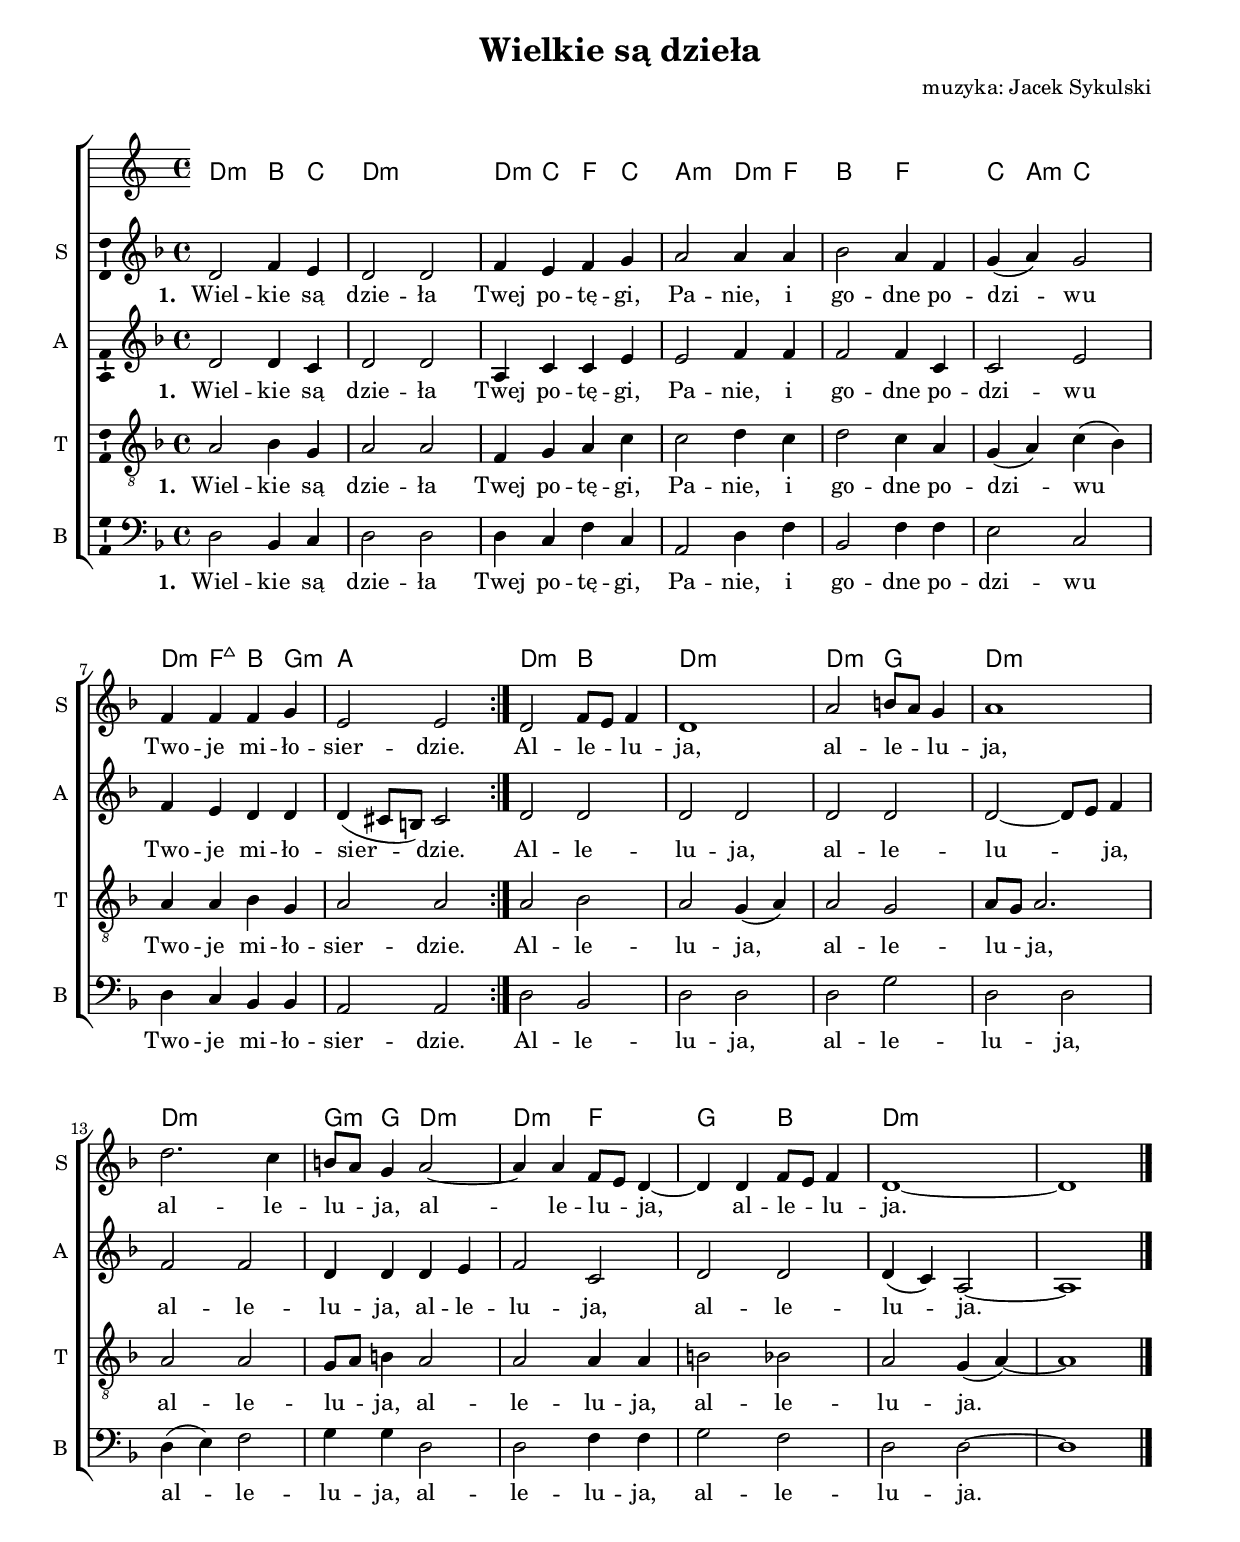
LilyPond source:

\version "2.12.3"
\pointAndClickOff
\header	{
  title = "Wielkie są dzieła"
  composer = "muzyka: Jacek Sykulski"
}
commonprops = {
  \autoBeamOff
  \key d \minor
  \time 4/4
}
scoretempomarker = {
  \tempo 4=110
  \set Score.tempoHideNote = ##t
}
\paper {
  system-count = #3
  top-markup-spacing #'space = #8
  markup-system-spacing #'space = #14
  system-system-spacing #'space = #18
  line-width = 180 \mm
}
#(set-global-staff-size 18)
%--------------------------------MELODY--------------------------------
sopranomelody =	\relative c'' {
  \repeat volta 2 {
    d,2 f4 e | d2 d |
    f4 e f g | a2 a4 a |
    bes2 a4 f | g( a) g2 |
    f4 f f g | e2 e |
  }
  d2 f8[ e] f4 | d1 |
  a'2 b8[ a] g4 | a1 |
  d2. c4 | b8[ a] g4
  a2 ~ | a4 a f8[ e] d4 ~ | d
  d4 f8[ e] f4 | d1 ~ | d1  % czy tu nie powinno być f8[ d] e4 ?
  \bar "|."
}
altomelody = \relative f' {
  \repeat volta 2 {
    d2 d4 c | d2 d |
    a4 c c e | e2 f4 f |
    f2 f4 c | c2 e |
    f4 e d d | d( cis8[ b]) cis2
  }
  d2 d | d d |
  d2 d | d ~ d8[ e] f4 |
  f2 f | d4 d
  d4 e | f2 c2 |
  d2 d | d4( c) a2 ~ | a1
  \bar "|."
}
tenormelody = \relative c' {
  \repeat volta 2 {
    a2 bes4 g | a2 a |
    f4 g a c | c2 d4 c |
    d2 c4 a | g( a) c( bes) |
    a4 a bes g | a2 a
  }
  a2 bes | a g4( a) |
  a2 g | a8[ g] a2. |
  a2 a | g8[ a] b4
  a2 | a a4 a |
  b2 bes | a g4( a) ~ | a1
  \bar "|."
}
bassmelody = \relative f {
  \repeat volta 2 {
    d2 bes4 c | d2 d
    d4 c f c | a2 d4 f |
    bes,2 f'4 f | e2 c |
    d4 c bes bes | a2 a |
  }
  d2 bes | d d |
  d2 g | d d |
  d4( e) f2 | g4 g
  d2 | d f4 f |
  g2 f | d d ~ | d1
  \bar "|."
}
akordy = \chordmode {
  \repeat volta 2 {
    d2:m bes4 c d1:m
    d4:m c f c a2:m d4:m f
    bes2 f c4 a:m c2
    d4:m f:maj7 bes g:m a1
  }
  d2:m bes d1:m
  d2:m g d1:m
  d1:m g4:m g d2:m
  d2:m f g bes
  d1:m
}
%--------------------------------LYRICS--------------------------------
text =  \lyricmode {
  \set stanza = "1. "
  Wiel -- kie są dzie -- ła Twej po -- tę -- gi, Pa -- nie,
  i go -- dne po -- dzi -- wu Two -- je mi -- ło -- sier -- dzie.
  Al -- le -- lu -- ja, al -- le -- lu -- ja, al -- le -- lu -- ja,
  al -- le -- lu -- ja, al -- le -- lu -- ja.
}
stanzas = \markup {
}
%--------------------------------ALL-FILE VARIABLE--------------------------------

fourstaveschoir = {
  \new ChoirStaff <<
    \scoretempomarker
    \new ChordNames { \germanChords \akordy }
    \new Staff = soprano {
      \clef treble
      \set Staff.instrumentName = "S "
      \set Staff.shortInstrumentName = "S "
      \new Voice = soprano {
        \commonprops
        \set Voice.midiInstrument = "clarinet"
        \sopranomelody
      }
    }
    \new Lyrics = sopranolyrics \lyricsto soprano \text

    \new Staff = alto {
      \clef treble
      \set Staff.instrumentName = "A "
      \set Staff.shortInstrumentName = "A "
      \new Voice = alto {
        \commonprops
        \set Voice.midiInstrument = "english horn"
        \altomelody
      }
    }
    \new Lyrics = altolyrics \lyricsto alto \text

    \new Staff = tenor {
      \clef "treble_8"
      \set Staff.instrumentName = "T "
      \set Staff.shortInstrumentName = "T "
      \new Voice = tenor {
        \commonprops
        \set Voice.midiInstrument = "english horn"
        \tenormelody
      }
    }
    \new Lyrics = tenorlyrics \lyricsto tenor \text

    \new Staff = bass {
      \clef bass
      \set Staff.instrumentName = "B "
      \set Staff.shortInstrumentName = "B "
      \new Voice = bass {
        \commonprops
        \set Voice.midiInstrument = "clarinet"
        \bassmelody
      }
    }
    \new Lyrics = basslyrics \lyricsto bass \text
  >>
}

%---------------------------------MIDI---------------------------------
\score {
  \unfoldRepeats \fourstaveschoir
  \midi {
    \context {
      \Staff \remove "Staff_performer"
    }
    \context {
      \Voice
      \consists "Staff_performer"
      \remove "Dynamic_performer"
    }
  }
}

%--------------------------------LAYOUT--------------------------------
\score {
  \fourstaveschoir
  \layout {
    indent = 0\cm
    \context {
      \Staff \consists "Ambitus_engraver"
    }
  }
}

\stanzas
